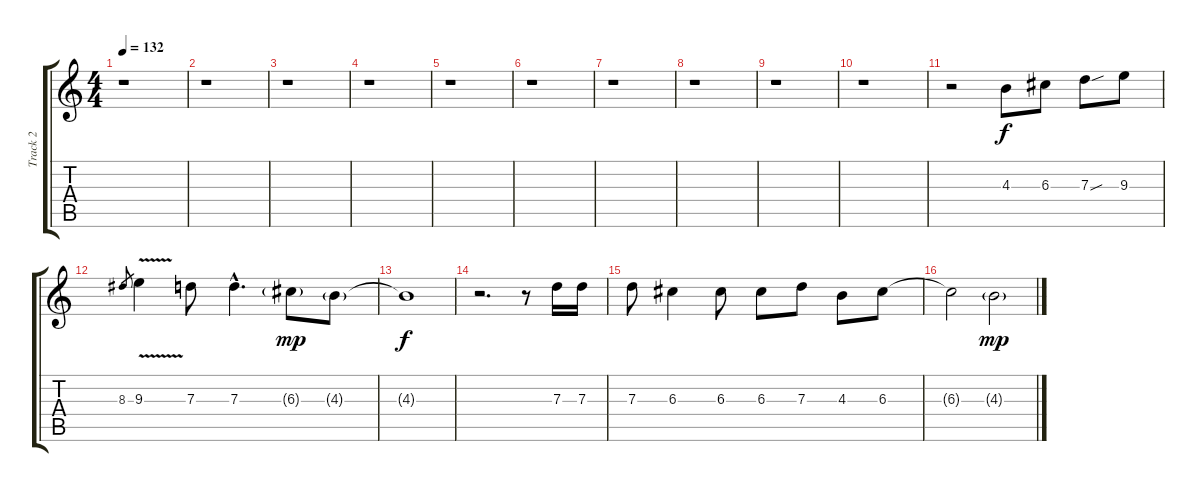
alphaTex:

\track ("Track 2" "Track 2") {instrument acousticguitarsteel}
\staff {score tabs}
\tuning (E4 B3 G3 D3 A2 E2) {hide}
\ts (4 4)
\tempo 132
\clef g2
\ks c
r.1{dy f} |
r.1 |
r.1 |
r.1 |
r.1 |
r.1 |
r.1 |
r.1 |
r.1 |
r.1 |
r.2 4.3.8 6.3.8 7.3{sou}.8 9.3.8 |
8.3.8{gr} 9.3{v}.4 7.3.8 7.3{hac}.4{d} 6.3{g}.8{dy mp} 4.3{g}.8 |
4.3{t}.1{dy f} |
r.2{d} r.8 7.3.16 7.3.16 |
7.3.8 6.3.4 6.3.8 6.3.8 7.3.8 4.3.8 6.3.8 |
6.3{t}.2 4.3{g}.2{dy mp}
